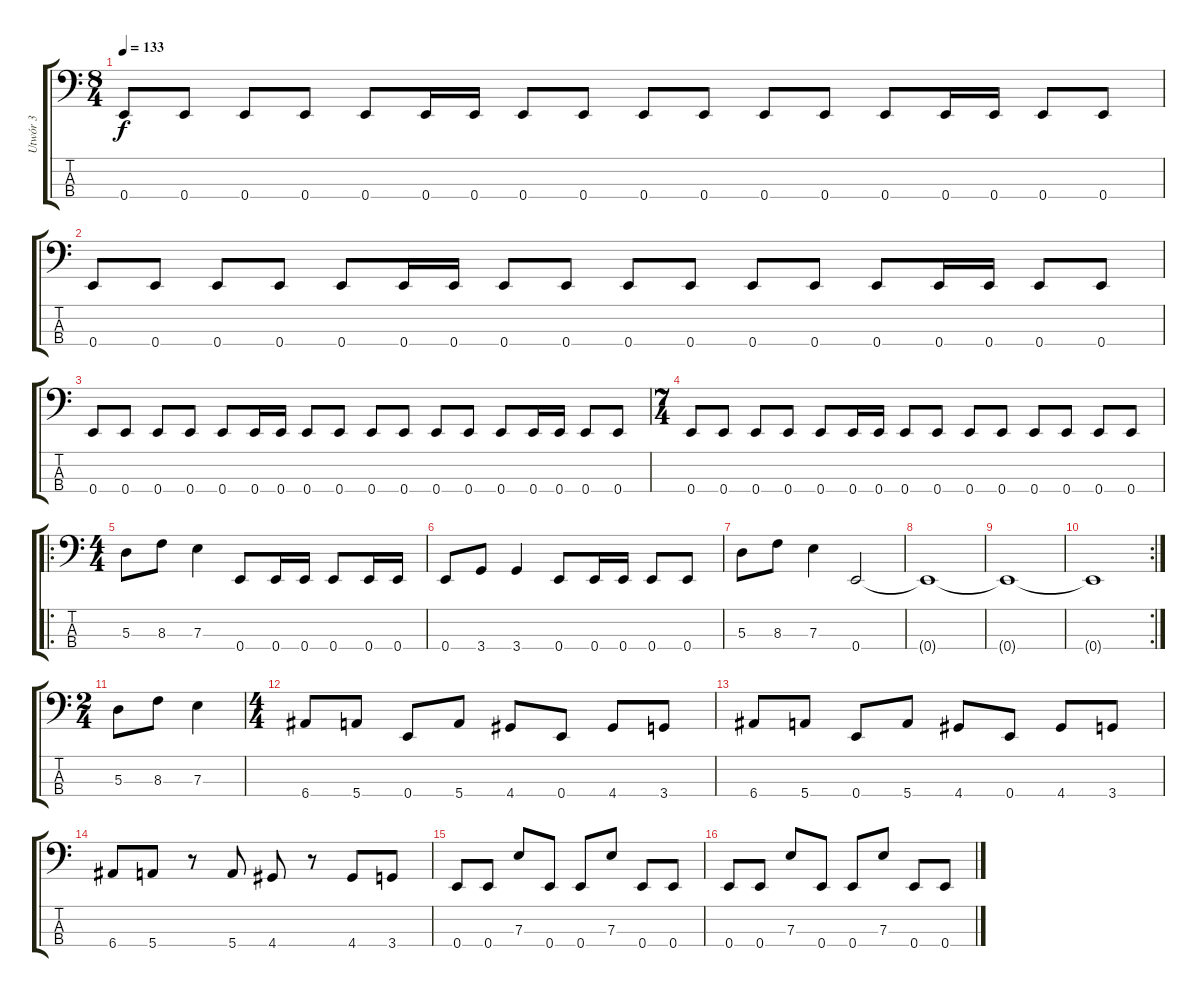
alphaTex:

\track ("Utwór 3" "Utwór 3") {instrument electricbassfinger}
\staff {score tabs}
\tuning (G2 D2 A1 E1) {hide}
\ts (8 4)
\tempo 133
\clef f4
\ks c
0.4.8{dy f instrument electricbasspick} 0.4.8 0.4.8 0.4.8 0.4.8 0.4.16 0.4.16 0.4.8 0.4.8 0.4.8 0.4.8 0.4.8 0.4.8 0.4.8 0.4.16 0.4.16 0.4.8 0.4.8 |
0.4.8 0.4.8 0.4.8 0.4.8 0.4.8 0.4.16 0.4.16 0.4.8 0.4.8 0.4.8 0.4.8 0.4.8 0.4.8 0.4.8 0.4.16 0.4.16 0.4.8 0.4.8 |
0.4.8 0.4.8 0.4.8 0.4.8 0.4.8 0.4.16 0.4.16 0.4.8 0.4.8 0.4.8 0.4.8 0.4.8 0.4.8 0.4.8 0.4.16 0.4.16 0.4.8 0.4.8 |
\ts (7 4)
0.4.8 0.4.8 0.4.8 0.4.8 0.4.8 0.4.16 0.4.16 0.4.8 0.4.8 0.4.8 0.4.8 0.4.8 0.4.8 0.4.8 0.4.8 |
\ro
\ts (4 4)
5.3.8{instrument electricbassfinger} 8.3.8 7.3.4 0.4.8 0.4.16 0.4.16 0.4.8 0.4.16 0.4.16 |
0.4.8 3.4.8 3.4.4 0.4.8 0.4.16 0.4.16 0.4.8 0.4.8 |
5.3.8 8.3.8 7.3.4 0.4.2 |
0.4{t}.1 |
0.4{t}.1 |
\rc 2
0.4{t}.1 |
\ts (2 4)
5.3.8 8.3.8 7.3.4 |
\ts (4 4)
6.4.8 5.4.8 0.4.8 5.4.8 4.4.8 0.4.8 4.4.8 3.4.8 |
6.4.8 5.4.8 0.4.8 5.4.8 4.4.8 0.4.8 4.4.8 3.4.8 |
6.4.8 5.4.8 r.8 5.4.8 4.4.8 r.8 4.4.8 3.4.8 |
0.4.8 0.4.8 7.3.8 0.4.8 0.4.8 7.3.8 0.4.8 0.4.8 |
0.4.8 0.4.8 7.3.8 0.4.8 0.4.8 7.3.8 0.4.8 0.4.8
